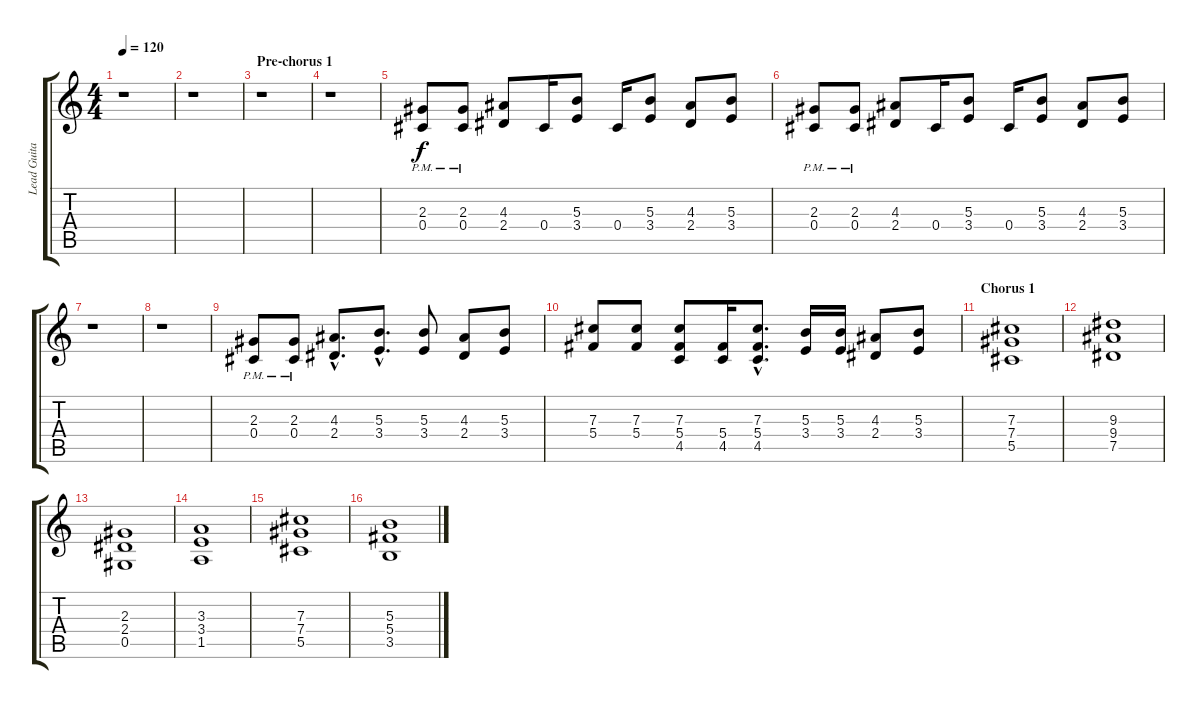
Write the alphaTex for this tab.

\track ("Lead Guitar" "Lead Guita") {instrument distortionguitar}
\staff {score tabs}
\tuning (Eb4 Bb3 Gb3 Db3 Ab2 Eb2) {hide}
\ts (4 4)
\tempo 120
\clef g2
\ks c
r.1{dy f} |
r.1 |
\section ("" "Pre-chorus 1")
r.1 |
r.1 |
(2.3{pm} 0.4{pm}).8 (2.3{pm} 0.4{pm}).8 (4.3 2.4).8 0.4.16 (5.3 3.4).8 0.4.16 (5.3 3.4).8 (4.3 2.4).8 (5.3 3.4).8 |
(2.3{pm} 0.4{pm}).8 (2.3{pm} 0.4{pm}).8 (4.3 2.4).8 0.4.16 (5.3 3.4).8 0.4.16 (5.3 3.4).8 (4.3 2.4).8 (5.3 3.4).8 |
r.1 |
r.1 |
(2.3{pm} 0.4{pm}).8 (2.3{pm} 0.4{pm}).8 (4.3{hac} 2.4{hac}).8{d} (5.3{hac} 3.4{hac}).8{d} (5.3 3.4).8 (4.3 2.4).8 (5.3 3.4).8 |
(7.3 5.4).8 (7.3 5.4).8 (7.3 5.4 4.5).8 (5.4 4.5).16 (7.3{hac} 5.4{hac} 4.5{hac}).8{d} (5.3 3.4).16 (5.3 3.4).16 (4.3 2.4).8 (5.3 3.4).8 |
\section ("" "Chorus 1")
(7.3 7.4 5.5).1 |
(9.3 9.4 7.5).1 |
(2.3 2.4 0.5).1 |
(3.3 3.4 1.5).1 |
(7.3 7.4 5.5).1 |
(5.3 5.4 3.5).1
